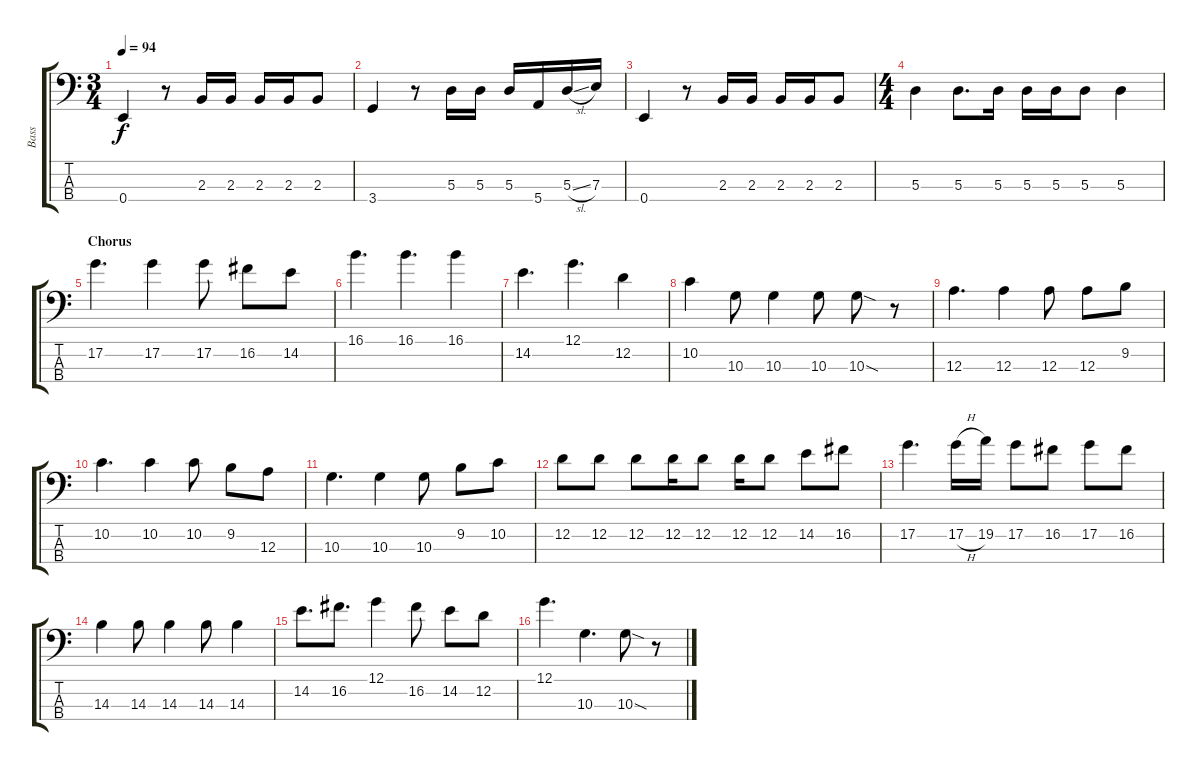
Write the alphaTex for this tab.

\track ("Bass" "Bass") {instrument electricbassfinger}
\staff {score tabs}
\tuning (G2 D2 A1 E1) {hide}
\ts (3 4)
\tempo 94
\clef f4
\ks c
0.4.4{dy f} r.8 2.3.16 2.3.16 2.3.16 2.3.16 2.3.8 |
3.4.4 r.8 5.3.16 5.3.16 5.3.16 5.4.16 5.3{sl}.16 7.3.16 |
0.4.4 r.8 2.3.16 2.3.16 2.3.16 2.3.16 2.3.8 |
\ts (4 4)
5.3.4 5.3.8{d} 5.3.16 5.3.16 5.3.16 5.3.8 5.3.4 |
\section ("" "Chorus")
17.2.4{d} 17.2.4 17.2.8 16.2.8 14.2.8 |
16.1.4{d} 16.1.4{d} 16.1.4 |
14.2.4{d} 12.1.4{d} 12.2.4 |
10.2.4 10.3.8 10.3.4 10.3.8 10.3{sod}.8 r.8 |
12.3.4{d} 12.3.4 12.3.8 12.3.8 9.2.8 |
10.2.4{d} 10.2.4 10.2.8 9.2.8 12.3.8 |
10.3.4{d} 10.3.4 10.3.8 9.2.8 10.2.8 |
12.2.8 12.2.8 12.2.8 12.2.16 12.2.8 12.2.16 12.2.8 14.2.8 16.2.8 |
17.2.4{d} 17.2{h}.16 19.2.16 17.2.8 16.2.8 17.2.8 16.2.8 |
14.3.4 14.3.8 14.3.4 14.3.8 14.3.4 |
14.2.8{d} 16.2.8{d} 12.1.4 16.2.8 14.2.8 12.2.8 |
12.1.4{d} 10.3.4{d} 10.3{sod}.8 r.8
